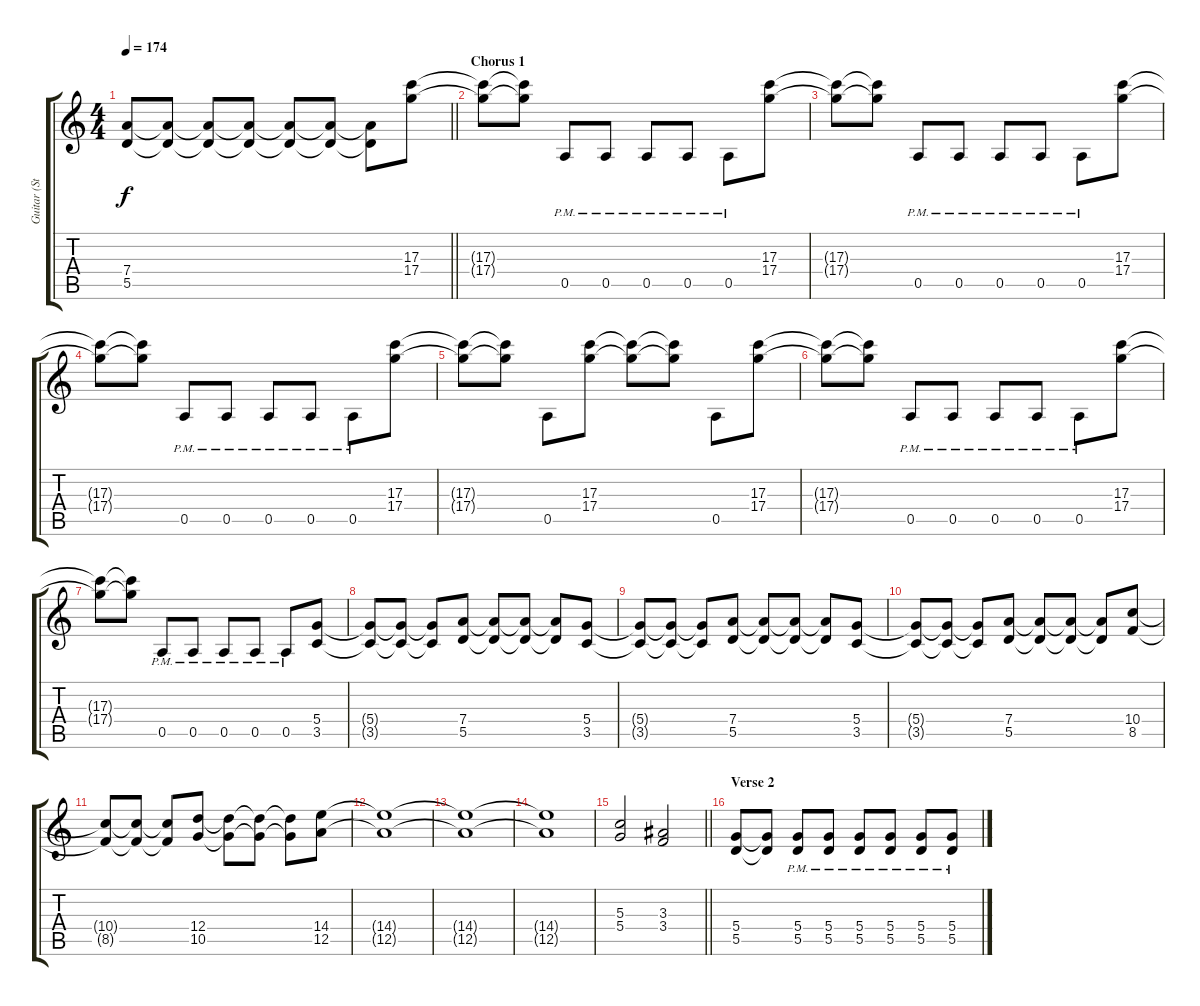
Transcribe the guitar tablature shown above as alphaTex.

\track ("Guitar (Steve Morse)" "Guitar (St") {instrument overdrivenguitar}
\staff {score tabs}
\tuning (E4 B3 G3 D3 A2 E2) {hide}
\ts (4 4)
\tempo 174
\clef g2
\barLineRight lightlight
\ks c
(7.4{t} 5.5{t}).8{dy f} (7.4{t} 5.5{t}).8 (7.4{t} 5.5{t}).8 (7.4{t} 5.5{t}).8 (7.4{t} 5.5{t}).8 (7.4{t} 5.5{t}).8 (7.4{t} 5.5{t}).8 (17.3 17.4).8 |
\section ("" "Chorus 1")
(17.3{t} 17.4{t}).8 (17.3{t} 17.4{t}).8 0.5{pm}.8 0.5{pm}.8 0.5{pm}.8 0.5{pm}.8 0.5{pm}.8 (17.3 17.4).8 |
(17.3{t} 17.4{t}).8 (17.3{t} 17.4{t}).8 0.5{pm}.8 0.5{pm}.8 0.5{pm}.8 0.5{pm}.8 0.5{pm}.8 (17.3 17.4).8 |
(17.3{t} 17.4{t}).8 (17.3{t} 17.4{t}).8 0.5{pm}.8 0.5{pm}.8 0.5{pm}.8 0.5{pm}.8 0.5{pm}.8 (17.3 17.4).8 |
(17.3{t} 17.4{t}).8 (17.3{t} 17.4{t}).8 0.5.8 (17.3 17.4).8 (17.3{t} 17.4{t}).8 (17.3{t} 17.4{t}).8 0.5.8 (17.3 17.4).8 |
(17.3{t} 17.4{t}).8 (17.3{t} 17.4{t}).8 0.5{pm}.8 0.5{pm}.8 0.5{pm}.8 0.5{pm}.8 0.5{pm}.8 (17.3 17.4).8 |
(17.3{t} 17.4{t}).8 (17.3{t} 17.4{t}).8 0.5{pm}.8 0.5{pm}.8 0.5{pm}.8 0.5{pm}.8 0.5{pm}.8 (5.4 3.5).8 |
(5.4{t} 3.5{t}).8 (5.4{t} 3.5{t}).8 (5.4{t} 3.5{t}).8 (7.4 5.5).8 (7.4{t} 5.5{t}).8 (7.4{t} 5.5{t}).8 (7.4{t} 5.5{t}).8 (5.4 3.5).8 |
(5.4{t} 3.5{t}).8 (5.4{t} 3.5{t}).8 (5.4{t} 3.5{t}).8 (7.4 5.5).8 (7.4{t} 5.5{t}).8 (7.4{t} 5.5{t}).8 (7.4{t} 5.5{t}).8 (5.4 3.5).8 |
(5.4{t} 3.5{t}).8 (5.4{t} 3.5{t}).8 (5.4{t} 3.5{t}).8 (7.4 5.5).8 (7.4{t} 5.5{t}).8 (7.4{t} 5.5{t}).8 (7.4{t} 5.5{t}).8 (10.4 8.5).8 |
(10.4{t} 8.5{t}).8 (10.4{t} 8.5{t}).8 (10.4{t} 8.5{t}).8 (12.4 10.5).8 (12.4{t} 10.5{t}).8 (12.4{t} 10.5{t}).8 (12.4{t} 10.5{t}).8 (14.4 12.5).8 |
(14.4{t} 12.5{t}).1 |
(14.4{t} 12.5{t}).1 |
(14.4{t} 12.5{t}).1 |
\barLineRight lightlight
(5.3 5.4).2 (3.3 3.4).2 |
\section ("" "Verse 2")
(5.4 5.5).8 (5.4{t} 5.5{t}).8 (5.4{pm} 5.5{pm}).8 (5.4{pm} 5.5{pm}).8 (5.4{pm} 5.5{pm}).8 (5.4{pm} 5.5{pm}).8 (5.4{pm} 5.5{pm}).8 (5.4{pm} 5.5{pm}).8
